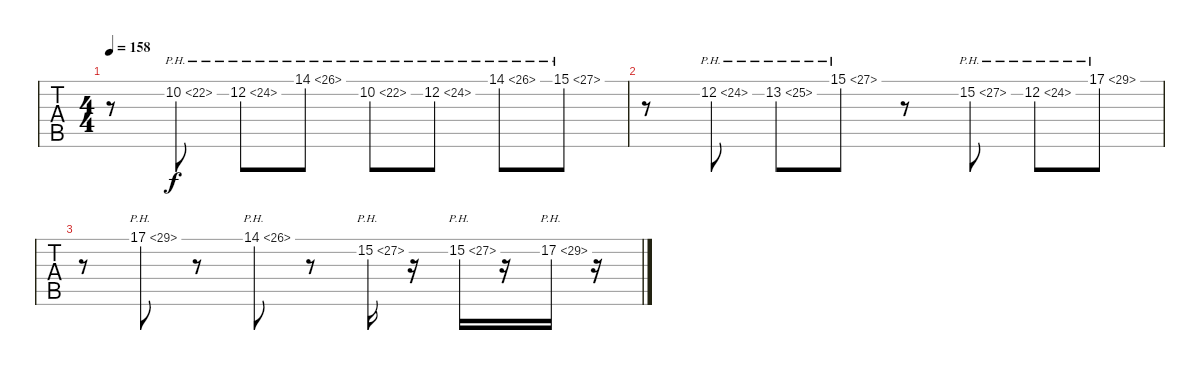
\track ("  " "  ") {instrument pad1newage}
\staff {tabs}
\tuning (D4 A3 F3 C3 G2 D2) {hide}
\ts (4 4)
\tempo 158
\clef g2
\ks c
r.8{dy f} 10.2{ph 12}.8 12.2{ph 12}.8 14.1{ph 12}.8 10.2{ph 12}.8 12.2{ph 12}.8 14.1{ph 12}.8 15.1{ph 12}.8 |
r.8 12.2{ph 12}.8 13.2{ph 12}.8 15.1{ph 12}.8 r.8 15.2{ph 12}.8 12.2{ph 12}.8 17.1{ph 12}.8 |
r.8 17.1{ph 12}.8 r.8 14.1{ph 12}.8 r.8 15.2{ph 12}.16 r.16 15.2{ph 12}.16 r.16 17.2{ph 12}.16 r.16
